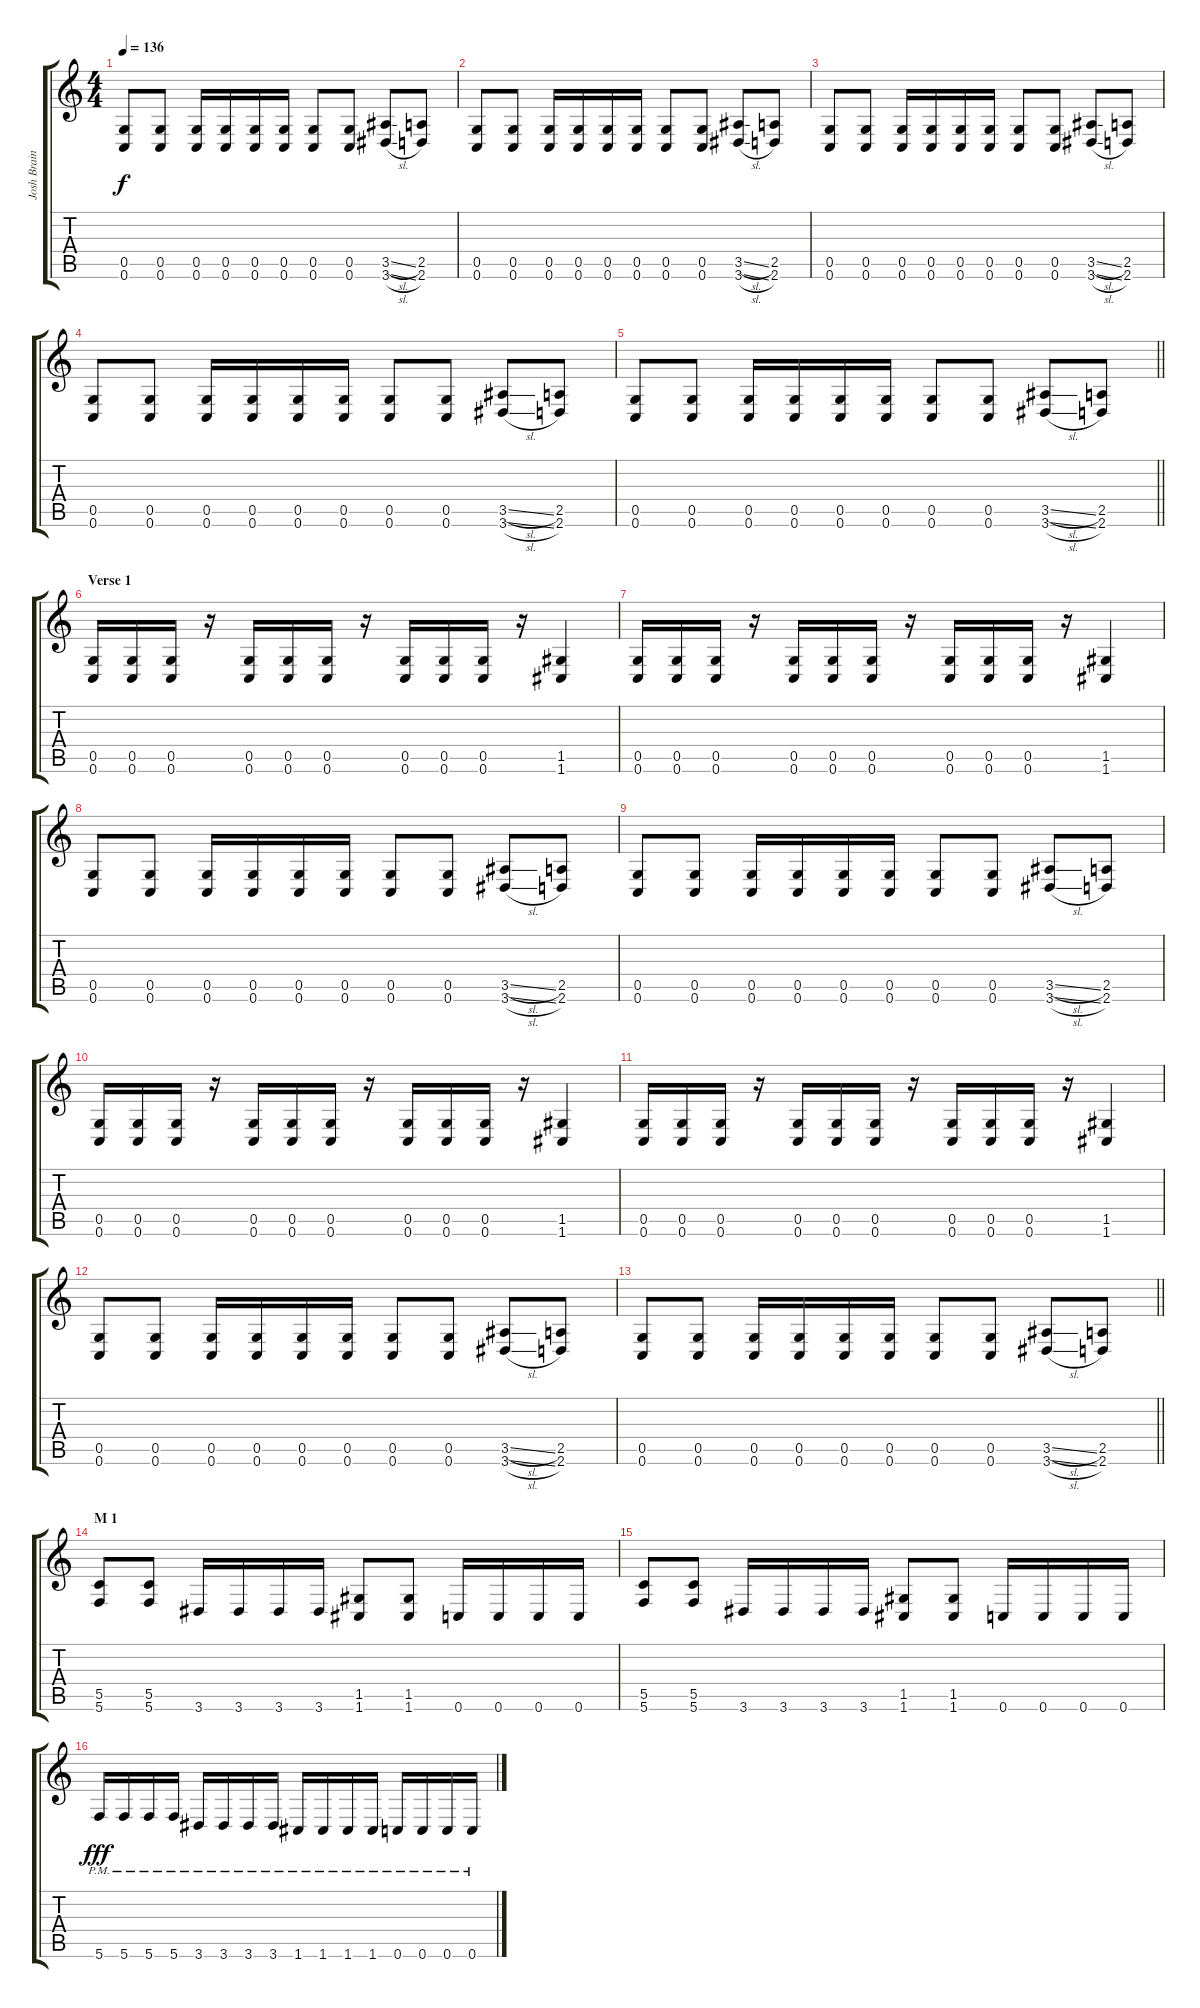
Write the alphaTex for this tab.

\track ("Josh Brainard" "Josh Brain") {instrument distortionguitar}
\staff {score tabs}
\tuning (D4 A3 F3 C3 G2 C2) {hide}
\ts (4 4)
\tempo 136
\clef g2
\ks c
(0.5 0.6).8{dy f} (0.5 0.6).8 (0.5 0.6).16 (0.5 0.6).16 (0.5 0.6).16 (0.5 0.6).16 (0.5 0.6).8 (0.5 0.6).8 (3.5{sl} 3.6{sl}).8 (2.5 2.6).8 |
(0.5 0.6).8 (0.5 0.6).8 (0.5 0.6).16 (0.5 0.6).16 (0.5 0.6).16 (0.5 0.6).16 (0.5 0.6).8 (0.5 0.6).8 (3.5{sl} 3.6{sl}).8 (2.5 2.6).8 |
(0.5 0.6).8 (0.5 0.6).8 (0.5 0.6).16 (0.5 0.6).16 (0.5 0.6).16 (0.5 0.6).16 (0.5 0.6).8 (0.5 0.6).8 (3.5{sl} 3.6{sl}).8 (2.5 2.6).8 |
(0.5 0.6).8 (0.5 0.6).8 (0.5 0.6).16 (0.5 0.6).16 (0.5 0.6).16 (0.5 0.6).16 (0.5 0.6).8 (0.5 0.6).8 (3.5{sl} 3.6{sl}).8 (2.5 2.6).8 |
\barLineRight lightlight
(0.5 0.6).8 (0.5 0.6).8 (0.5 0.6).16 (0.5 0.6).16 (0.5 0.6).16 (0.5 0.6).16 (0.5 0.6).8 (0.5 0.6).8 (3.5{sl} 3.6{sl}).8 (2.5 2.6).8 |
\section ("" "Verse 1")
(0.5 0.6).16 (0.5 0.6).16 (0.5 0.6).16 r.16 (0.5 0.6).16 (0.5 0.6).16 (0.5 0.6).16 r.16 (0.5 0.6).16 (0.5 0.6).16 (0.5 0.6).16 r.16 (1.5 1.6).4 |
(0.5 0.6).16 (0.5 0.6).16 (0.5 0.6).16 r.16 (0.5 0.6).16 (0.5 0.6).16 (0.5 0.6).16 r.16 (0.5 0.6).16 (0.5 0.6).16 (0.5 0.6).16 r.16 (1.5 1.6).4 |
(0.5 0.6).8 (0.5 0.6).8 (0.5 0.6).16 (0.5 0.6).16 (0.5 0.6).16 (0.5 0.6).16 (0.5 0.6).8 (0.5 0.6).8 (3.5{sl} 3.6{sl}).8 (2.5 2.6).8 |
(0.5 0.6).8 (0.5 0.6).8 (0.5 0.6).16 (0.5 0.6).16 (0.5 0.6).16 (0.5 0.6).16 (0.5 0.6).8 (0.5 0.6).8 (3.5{sl} 3.6{sl}).8 (2.5 2.6).8 |
(0.5 0.6).16 (0.5 0.6).16 (0.5 0.6).16 r.16 (0.5 0.6).16 (0.5 0.6).16 (0.5 0.6).16 r.16 (0.5 0.6).16 (0.5 0.6).16 (0.5 0.6).16 r.16 (1.5 1.6).4 |
(0.5 0.6).16 (0.5 0.6).16 (0.5 0.6).16 r.16 (0.5 0.6).16 (0.5 0.6).16 (0.5 0.6).16 r.16 (0.5 0.6).16 (0.5 0.6).16 (0.5 0.6).16 r.16 (1.5 1.6).4 |
(0.5 0.6).8 (0.5 0.6).8 (0.5 0.6).16 (0.5 0.6).16 (0.5 0.6).16 (0.5 0.6).16 (0.5 0.6).8 (0.5 0.6).8 (3.5{sl} 3.6{sl}).8 (2.5 2.6).8 |
\barLineRight lightlight
(0.5 0.6).8 (0.5 0.6).8 (0.5 0.6).16 (0.5 0.6).16 (0.5 0.6).16 (0.5 0.6).16 (0.5 0.6).8 (0.5 0.6).8 (3.5{sl} 3.6{sl}).8 (2.5 2.6).8 |
\section ("" "M 1")
(5.5 5.6).8 (5.5 5.6).8 3.6.16 3.6.16 3.6.16 3.6.16 (1.5 1.6).8 (1.5 1.6).8 0.6.16 0.6.16 0.6.16 0.6.16 |
(5.5 5.6).8 (5.5 5.6).8 3.6.16 3.6.16 3.6.16 3.6.16 (1.5 1.6).8 (1.5 1.6).8 0.6.16 0.6.16 0.6.16 0.6.16 |
5.6{pm}.16{dy fff} 5.6{pm}.16 5.6{pm}.16 5.6{pm}.16 3.6{pm}.16 3.6{pm}.16 3.6{pm}.16 3.6{pm}.16 1.6{pm}.16 1.6{pm}.16 1.6{pm}.16 1.6{pm}.16 0.6{pm}.16 0.6{pm}.16 0.6{pm}.16 0.6{pm}.16
